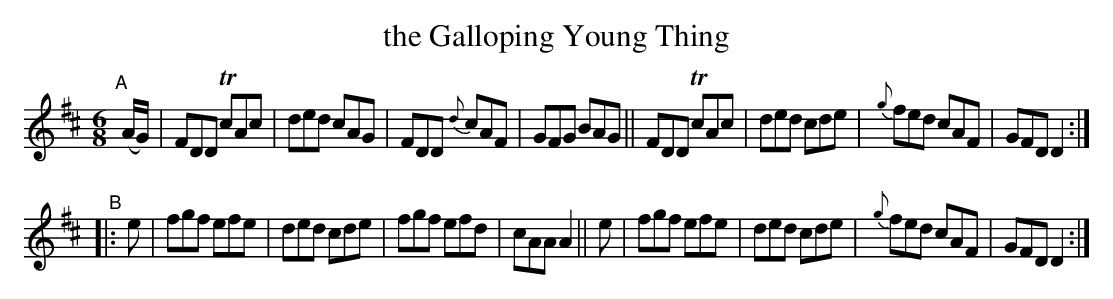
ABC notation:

X:1
T: the Galloping Young Thing
M: 6/8
L: 1/8
K: D
"^A"[|] (A/G/) \
 | FDD TcAc | ded cAG | FDD {d}cAF | GFG BAG \
|| FDD TcAc | ded cde | {g}fed cAF | GFD D2 :|
"^B"\
|: e | fgf efe | ded cde | fgf efd | cAA A2 \
|| e | fgf efe | ded cde | {g}fed cAF | GFD D2 :|
